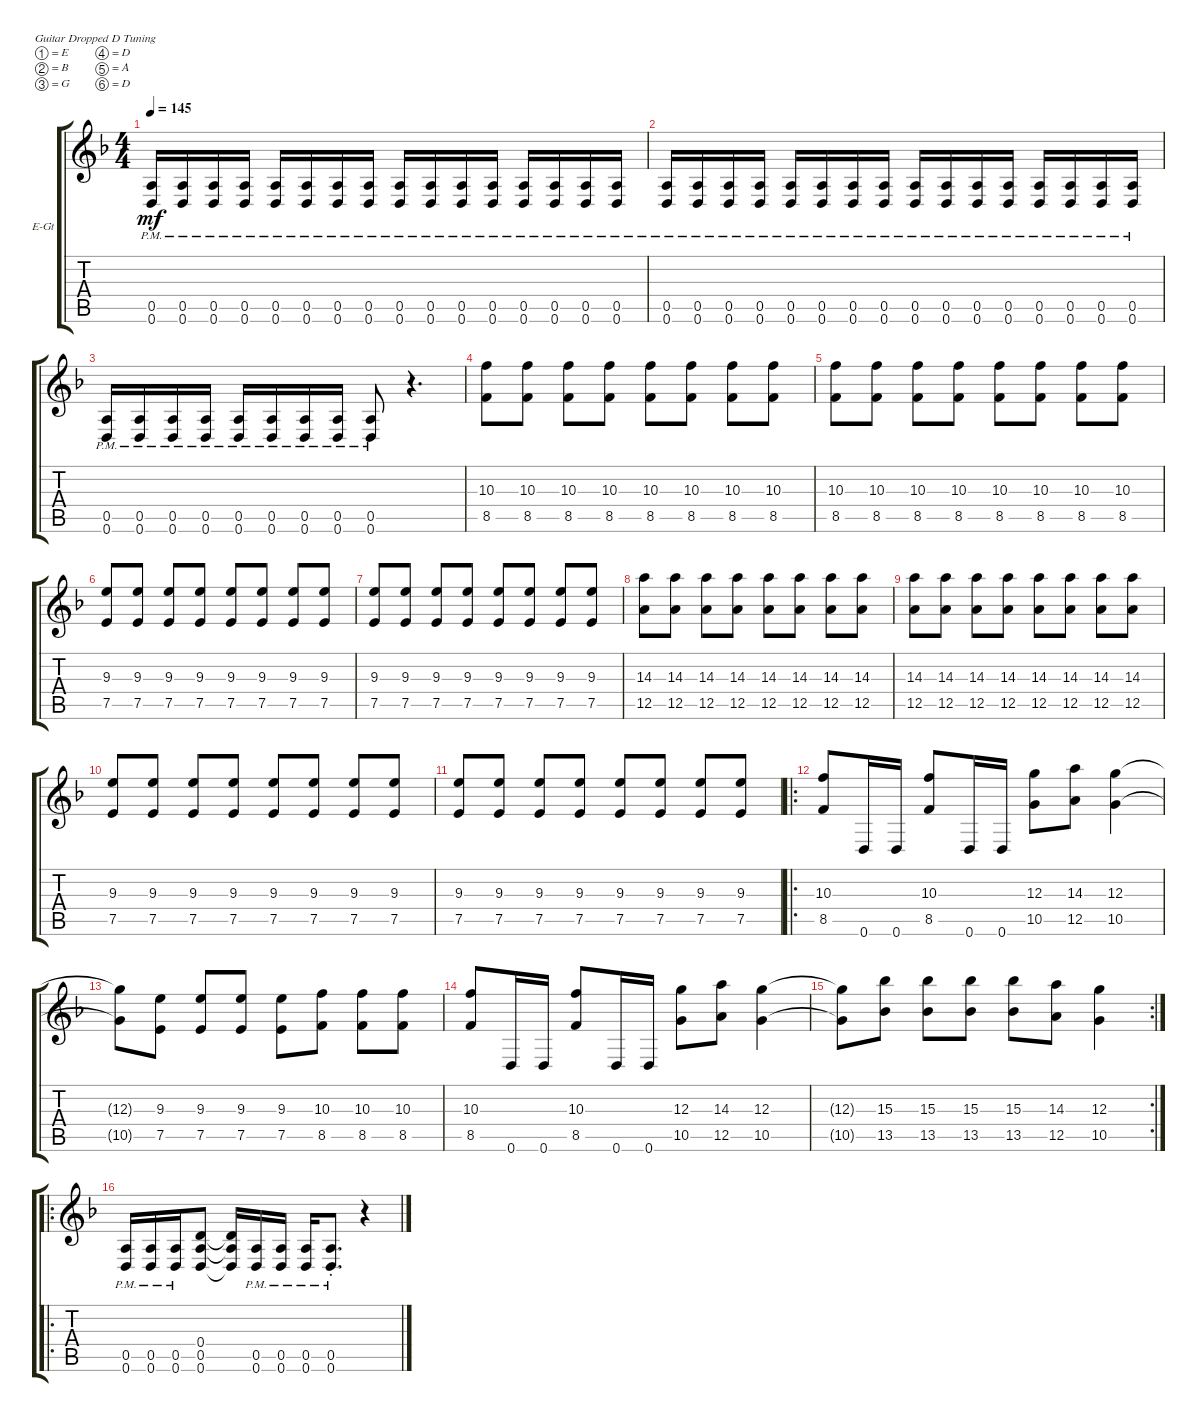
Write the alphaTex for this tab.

\defaultSystemsLayout 4
\bracketExtendMode groupsimilarinstruments
\firstSystemTrackNameOrientation horizontal
\otherSystemsTrackNameOrientation horizontal
\track ("Electric Guitar 2" "E-Gt") {instrument overdrivenguitar}
\staff {score tabs}
\tuning (E4 B3 G3 D3 A2 D2)
\ts (4 4)
\tempo 145
\clef g2
\ks f
(0.6{pm} 0.5{pm}).16{dy mf} (0.6{pm} 0.5{pm}).16 (0.6{pm} 0.5{pm}).16 (0.6{pm} 0.5{pm}).16 (0.5{pm} 0.6{pm}).16 (0.6{pm} 0.5{pm}).16 (0.6{pm} 0.5{pm}).16 (0.6{pm} 0.5{pm}).16 (0.6{pm} 0.5{pm}).16 (0.6{pm} 0.5{pm}).16 (0.6{pm} 0.5{pm}).16 (0.6{pm} 0.5{pm}).16 (0.6{pm} 0.5{pm}).16 (0.6{pm} 0.5{pm}).16 (0.6{pm} 0.5{pm}).16 (0.6{pm} 0.5{pm}).16 |
(0.6{pm} 0.5{pm}).16 (0.6{pm} 0.5{pm}).16 (0.6{pm} 0.5{pm}).16 (0.6{pm} 0.5{pm}).16 (0.5{pm} 0.6{pm}).16 (0.6{pm} 0.5{pm}).16 (0.6{pm} 0.5{pm}).16 (0.6{pm} 0.5{pm}).16 (0.6{pm} 0.5{pm}).16 (0.6{pm} 0.5{pm}).16 (0.6{pm} 0.5{pm}).16 (0.6{pm} 0.5{pm}).16 (0.6{pm} 0.5{pm}).16 (0.6{pm} 0.5{pm}).16 (0.6{pm} 0.5{pm}).16 (0.6{pm} 0.5{pm}).16 |
(0.6{pm} 0.5{pm}).16 (0.6{pm} 0.5{pm}).16 (0.6{pm} 0.5{pm}).16 (0.6{pm} 0.5{pm}).16 (0.5{pm} 0.6{pm}).16 (0.6{pm} 0.5{pm}).16 (0.6{pm} 0.5{pm}).16 (0.6{pm} 0.5{pm}).16 (0.6{pm} 0.5{pm}).8 r.4{d} |
(8.5 10.3).8 (8.5 10.3).8 (8.5 10.3).8 (8.5 10.3).8 (8.5 10.3).8 (8.5 10.3).8 (8.5 10.3).8 (8.5 10.3).8 |
(8.5 10.3).8 (8.5 10.3).8 (8.5 10.3).8 (8.5 10.3).8 (8.5 10.3).8 (8.5 10.3).8 (8.5 10.3).8 (8.5 10.3).8 |
(7.5 9.3).8 (7.5 9.3).8 (7.5 9.3).8 (7.5 9.3).8 (7.5 9.3).8 (7.5 9.3).8 (7.5 9.3).8 (7.5 9.3).8 |
(7.5 9.3).8 (7.5 9.3).8 (7.5 9.3).8 (7.5 9.3).8 (7.5 9.3).8 (7.5 9.3).8 (7.5 9.3).8 (7.5 9.3).8 |
(12.5 14.3).8 (12.5 14.3).8 (12.5 14.3).8 (12.5 14.3).8 (12.5 14.3).8 (12.5 14.3).8 (12.5 14.3).8 (12.5 14.3).8 |
(12.5 14.3).8 (12.5 14.3).8 (12.5 14.3).8 (12.5 14.3).8 (12.5 14.3).8 (12.5 14.3).8 (12.5 14.3).8 (12.5 14.3).8 |
(7.5 9.3).8 (7.5 9.3).8 (7.5 9.3).8 (7.5 9.3).8 (7.5 9.3).8 (7.5 9.3).8 (7.5 9.3).8 (7.5 9.3).8 |
(7.5 9.3).8 (7.5 9.3).8 (7.5 9.3).8 (7.5 9.3).8 (7.5 9.3).8 (7.5 9.3).8 (7.5 9.3).8 (7.5 9.3).8 |
\ro
(8.5 10.3).8 0.6.16 0.6.16 (8.5 10.3).8 0.6.16 0.6.16 (10.5 12.3).8 (12.5 14.3).8 (10.5 12.3).4 |
(10.5{t} 12.3{t}).8 (7.5 9.3).8 (7.5 9.3).8 (7.5 9.3).8 (7.5 9.3).8 (8.5 10.3).8 (8.5 10.3).8 (8.5 10.3).8 |
(8.5 10.3).8 0.6.16 0.6.16 (8.5 10.3).8 0.6.16 0.6.16 (10.5 12.3).8 (12.5 14.3).8 (10.5 12.3).4 |
\rc 2
(10.5{t} 12.3{t}).8 (13.5 15.3).8 (13.5 15.3).8 (13.5 15.3).8 (13.5 15.3).8 (12.5 14.3).8 (10.5 12.3).4 |
\ro
(0.6{pm} 0.5{pm}).16 (0.6{pm} 0.5{pm}).16 (0.6{pm} 0.5{pm}).16 (0.6 0.5 0.4).8 (0.6{t} 0.5{t} 0.4{t}).16 (0.6{pm} 0.5{pm}).16 (0.6{pm} 0.5{pm}).16 (0.6{pm} 0.5{pm}).16 (0.6{pm st} 0.5{pm st}).8{d} r.4
